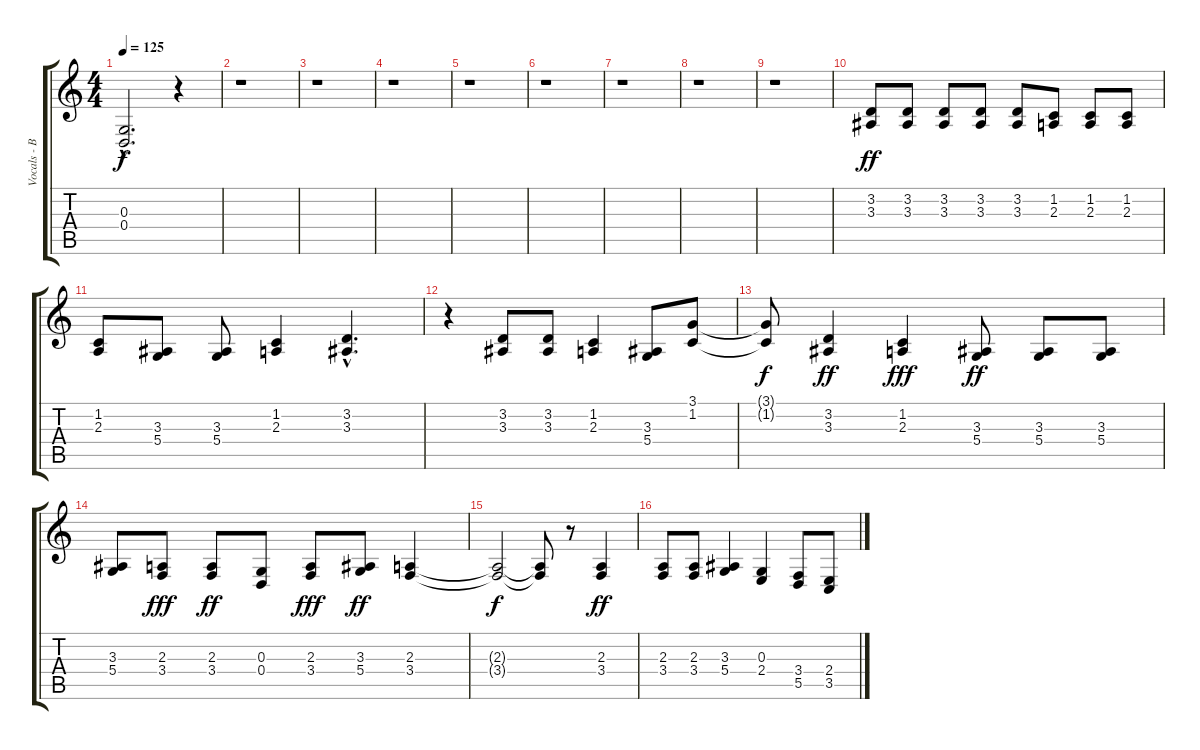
\track ("Vocals - Back Vocals" "Vocals - B") {instrument englishhorn}
\staff {score tabs}
\tuning (E4 B3 G3 D3 A2 E2) {hide}
\ts (4 4)
\tempo 125
\clef g2
\ks c
(0.3{hac t} 0.4{hac t}).2{d dy f} r.4 |
r.1 |
r.1 |
r.1 |
r.1 |
r.1 |
r.1 |
r.1 |
r.1 |
(3.2 3.3).8{dy ff} (3.2 3.3).8 (3.2 3.3).8 (3.2 3.3).8 (3.2 3.3).8 (1.2 2.3).8 (1.2 2.3).8 (1.2 2.3).8 |
(1.2 2.3).8 (3.3 5.4).8 (3.3 5.4).8 (1.2 2.3).4 (3.2{hac} 3.3{hac}).4{d} |
r.4 (3.2 3.3).8 (3.2 3.3).8 (1.2 2.3).4 (3.3 5.4).8 (3.1 1.2).8 |
(3.1{t} 1.2{t}).8{dy f} (3.2 3.3).4{dy ff} (1.2 2.3).4{dy fff} (3.3 5.4).8{dy ff} (3.3 5.4).8 (3.3 5.4).8 |
(3.3 5.4).8 (2.3 3.4).8{dy fff} (2.3 3.4).8{dy ff} (0.3 0.4).8 (2.3 3.4).8{dy fff} (3.3 5.4).8{dy ff} (2.3 3.4).4 |
(2.3{t} 3.4{t}).2{dy f} (2.3{t} 3.4{t}).8 r.8 (2.3 3.4).4{dy ff} |
(2.3 3.4).8 (2.3 3.4).8 (3.3 5.4).4 (0.3 2.4).4 (3.4 5.5).8 (2.4 3.5).8
